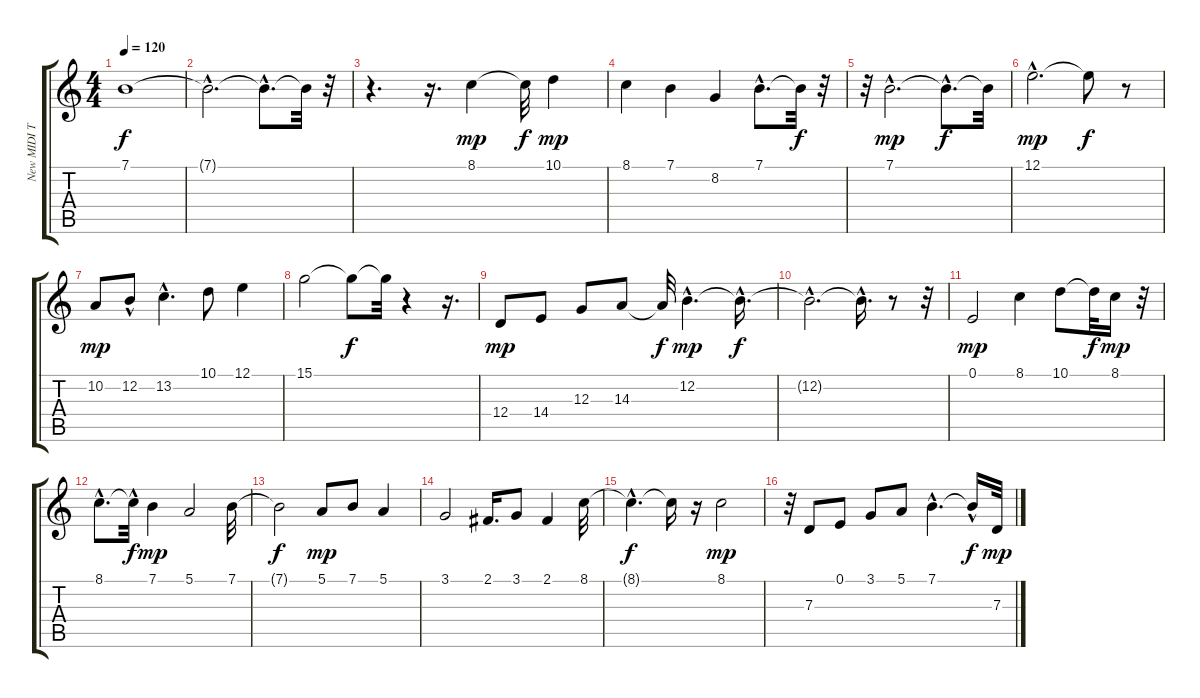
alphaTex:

\track ("New MIDI Track" "New MIDI T") {instrument sitar}
\staff {score tabs}
\tuning (E4 B3 G3 D3 A2 E2) {hide}
\ts (4 4)
\tempo 120
\clef g2
\ks c
7.1{t}.1{dy f} |
7.1{hac t}.2{d} 7.1{hac t}.8{d} 7.1{t}.32 r.32 |
r.4{d} r.16{d} 8.1.4{dy mp} 8.1{t}.32{dy f} 10.1.4{dy mp} |
8.1.4 7.1.4 8.2.4 7.1{hac}.8{d} 7.1{t}.32{dy f} r.32 |
r.32 7.1{hac}.2{d dy mp} 7.1{hac t}.8{d dy f} 7.1{t}.32 |
12.1{hac}.2{d dy mp} 12.1{t}.8{dy f} r.8 |
10.2.8{dy mp} 12.2{hac}.8 13.2{hac}.4{d} 10.1.8 12.1.4 |
15.1.2 15.1{t}.8{dy f} 15.1{t}.32 r.4 r.16{d} |
12.4.8{dy mp} 14.4.8 12.3.8 14.3.8 14.3{t}.32{dy f} 12.2{hac}.4{d dy mp} 12.2{hac t}.16{d dy f} |
12.2{hac t}.2{d} 12.2{hac t}.16{d} r.8 r.32 |
0.1.2{dy mp} 8.1.4 10.1.8 10.1{t}.32{dy f} 8.1.16{dy mp} r.32 |
8.1{hac}.8{d} 8.1{hac t}.32{dy f} 7.1.4{dy mp} 5.1.2 7.1.32 |
7.1{t}.2{dy f} 5.1.8{dy mp} 7.1.8 5.1.4 |
3.1.2 2.1.16{d} 3.1.8 2.1.4 8.1.32 |
8.1{hac t}.4{d dy f} 8.1{t}.16 r.16 8.1.2{dy mp} |
r.32 7.3.8 0.1.8 3.1.8 5.1.8 7.1{hac}.4{d} 7.1{hac t}.16{dy f} 7.3.32{dy mp}
